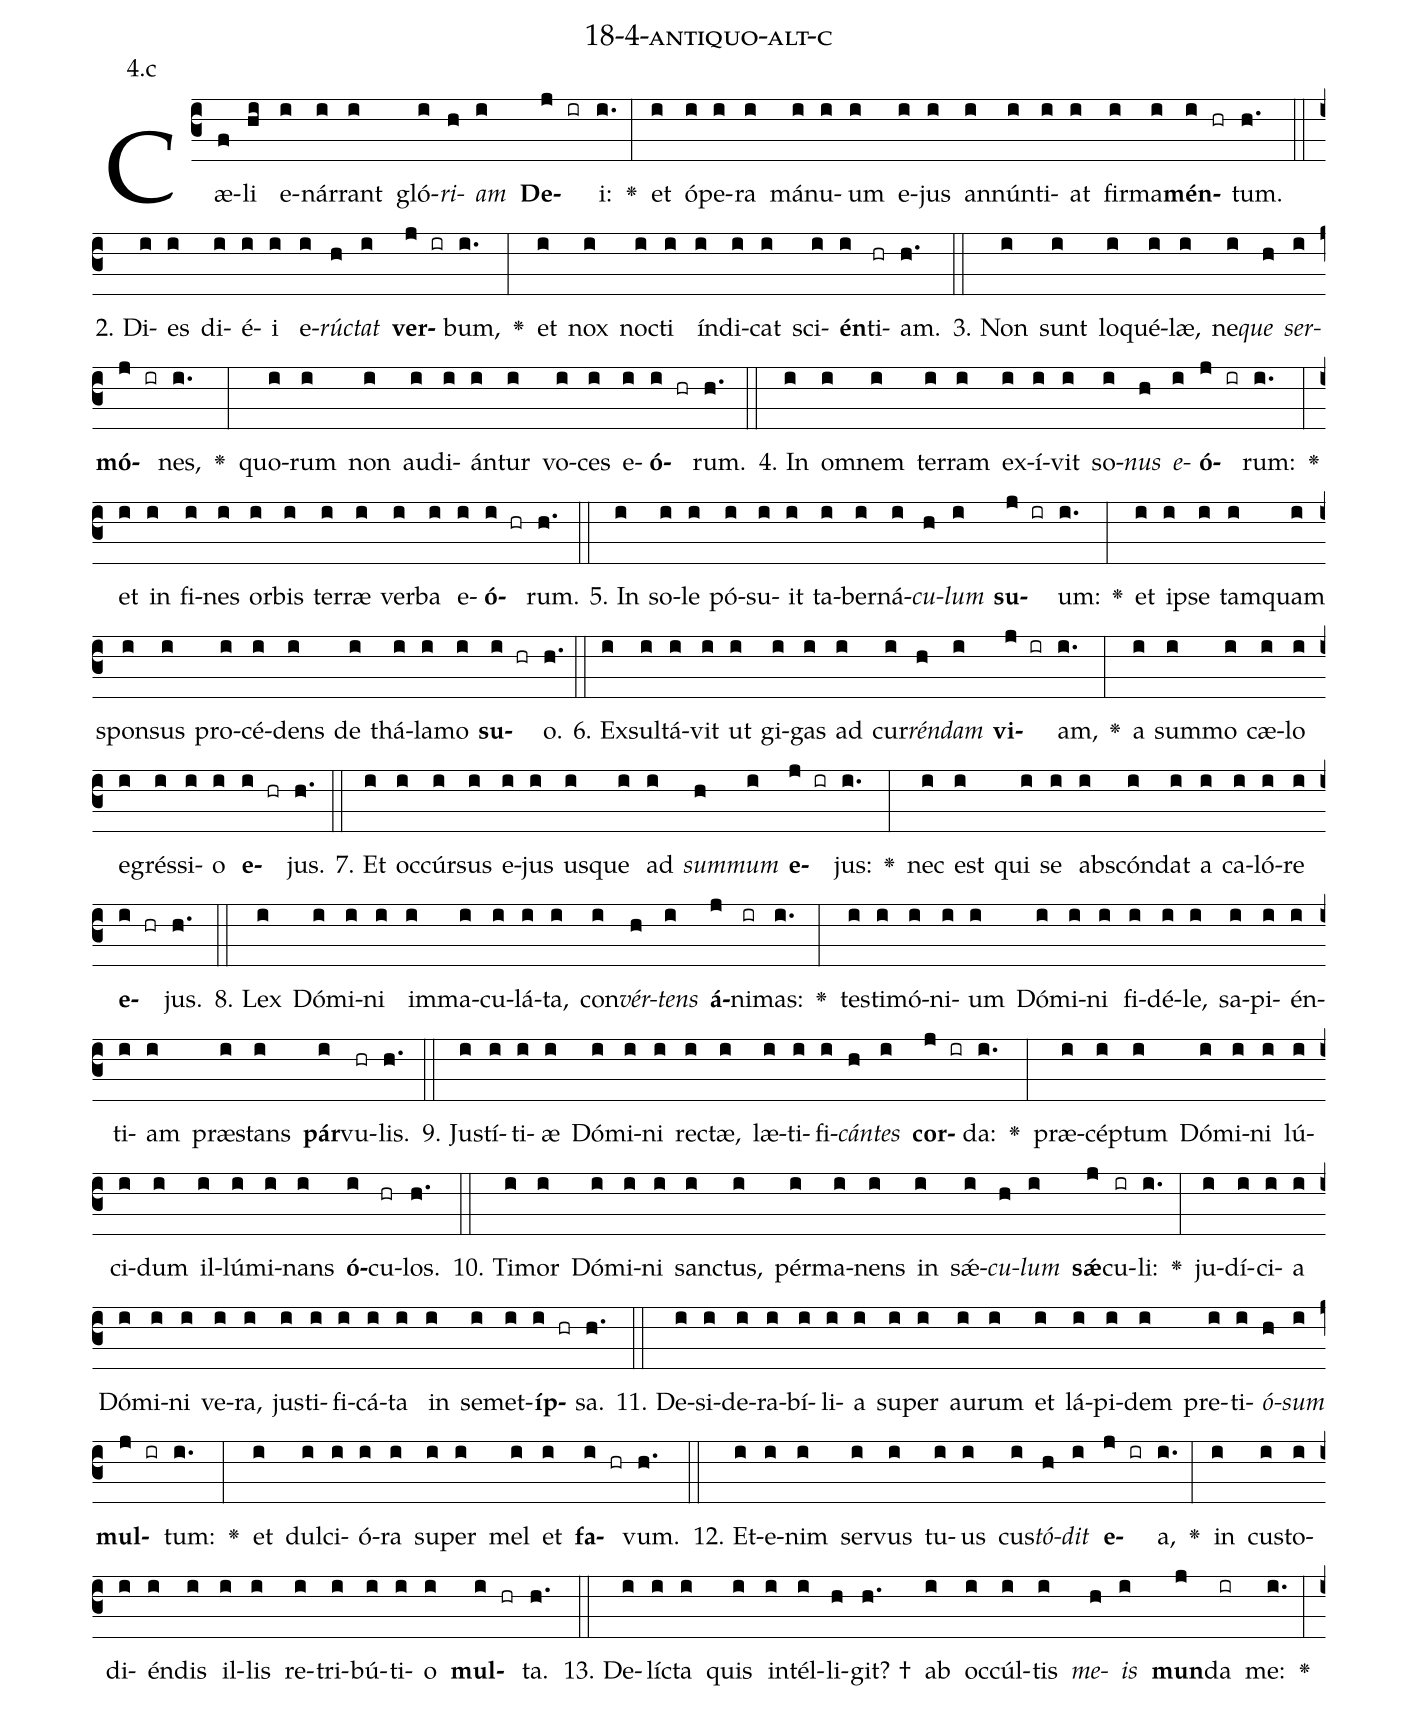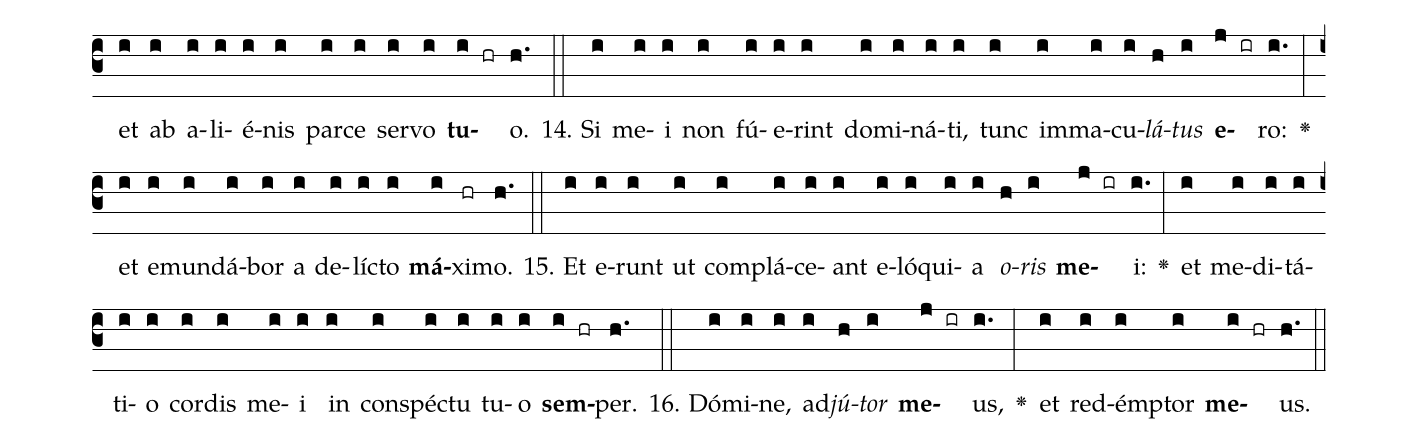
name: 18-4-antiquo-alt-c;
annotation: 4.c;
%%
(c3)Cæ(f)li(hi) e(i)nár(i)rant(i) gló(i)<i>ri</i>(h)<i>am</i>(i) <b>De</b>(j ir)i:(i.) <v>\greheightstar</v>(:) et(i) ó(i)pe(i)ra(i) má(i)nu(i)um(i) e(i)jus(i) an(i)nún(i)ti(i)at(i) fir(i)ma(i)<b>mén</b>(i hr)tum.(h.) (::)
2. Di(i)es(i) di(i)é(i)i(i) e(i)<i>rúc</i>(h)<i>tat</i>(i) <b>ver</b>(j ir)bum,(i.) <v>\greheightstar</v>(:) et(i) nox(i) noc(i)ti(i) ín(i)di(i)cat(i) sci(i)<b>én</b>(i)ti(hr)am.(h.) (::)
3. Non(i) sunt(i) lo(i)qué(i)læ,(i) ne(i)<i>que</i>(h) <i>ser</i>(i)<b>mó</b>(j ir)nes,(i.) <v>\greheightstar</v>(:) quo(i)rum(i) non(i) au(i)di(i)án(i)tur(i) vo(i)ces(i) e(i)<b>ó</b>(i hr)rum.(h.) (::)
4. In(i) om(i)nem(i) ter(i)ram(i) ex(i)í(i)vit(i) so(i)<i>nus</i>(h) <i>e</i>(i)<b>ó</b>(j ir)rum:(i.) <v>\greheightstar</v>(:) et(i) in(i) fi(i)nes(i) or(i)bis(i) ter(i)ræ(i) ver(i)ba(i) e(i)<b>ó</b>(i hr)rum.(h.) (::)
5. In(i) so(i)le(i) pó(i)su(i)it(i) ta(i)ber(i)ná(i)<i>cu</i>(h)<i>lum</i>(i) <b>su</b>(j ir)um:(i.) <v>\greheightstar</v>(:) et(i) ip(i)se(i) tam(i)quam(i) spon(i)sus(i) pro(i)cé(i)dens(i) de(i) thá(i)la(i)mo(i) <b>su</b>(i hr)o.(h.) (::)
6. Ex(i)sul(i)tá(i)vit(i) ut(i) gi(i)gas(i) ad(i) cur(i)<i>rén</i>(h)<i>dam</i>(i) <b>vi</b>(j ir)am,(i.) <v>\greheightstar</v>(:) a(i) sum(i)mo(i) cæ(i)lo(i) e(i)grés(i)si(i)o(i) <b>e</b>(i hr)jus.(h.) (::)
7. Et(i) oc(i)cúr(i)sus(i) e(i)jus(i) us(i)que(i) ad(i) <i>sum</i>(h)<i>mum</i>(i) <b>e</b>(j ir)jus:(i.) <v>\greheightstar</v>(:) nec(i) est(i) qui(i) se(i) abs(i)cón(i)dat(i) a(i) ca(i)ló(i)re(i) <b>e</b>(i hr)jus.(h.) (::)
8. Lex(i) Dó(i)mi(i)ni(i) im(i)ma(i)cu(i)lá(i)ta,(i) con(i)<i>vér</i>(h)<i>tens</i>(i) <b>á</b>(j)ni(ir)mas:(i.) <v>\greheightstar</v>(:) tes(i)ti(i)mó(i)ni(i)um(i) Dó(i)mi(i)ni(i) fi(i)dé(i)le,(i) sa(i)pi(i)én(i)ti(i)am(i) præ(i)stans(i) <b>pár</b>(i)vu(hr)lis.(h.) (::)
9. Jus(i)tí(i)ti(i)æ(i) Dó(i)mi(i)ni(i) rec(i)tæ,(i) læ(i)ti(i)fi(i)<i>cán</i>(h)<i>tes</i>(i) <b>cor</b>(j ir)da:(i.) <v>\greheightstar</v>(:) præ(i)cép(i)tum(i) Dó(i)mi(i)ni(i) lú(i)ci(i)dum(i) il(i)lú(i)mi(i)nans(i) <b>ó</b>(i)cu(hr)los.(h.) (::)
10. Ti(i)mor(i) Dó(i)mi(i)ni(i) sanc(i)tus,(i) pér(i)ma(i)nens(i) in(i) sǽ(i)<i>cu</i>(h)<i>lum</i>(i) <b>sǽ</b>(j)cu(ir)li:(i.) <v>\greheightstar</v>(:) ju(i)dí(i)ci(i)a(i) Dó(i)mi(i)ni(i) ve(i)ra,(i) jus(i)ti(i)fi(i)cá(i)ta(i) in(i) se(i)met(i)<b>íp</b>(i hr)sa.(h.) (::)
11. De(i)si(i)de(i)ra(i)bí(i)li(i)a(i) su(i)per(i) au(i)rum(i) et(i) lá(i)pi(i)dem(i) pre(i)ti(i)<i>ó</i>(h)<i>sum</i>(i) <b>mul</b>(j ir)tum:(i.) <v>\greheightstar</v>(:) et(i) dul(i)ci(i)ó(i)ra(i) su(i)per(i) mel(i) et(i) <b>fa</b>(i hr)vum.(h.) (::)
12. Et(i)e(i)nim(i) ser(i)vus(i) tu(i)us(i) cus(i)<i>tó</i>(h)<i>dit</i>(i) <b>e</b>(j ir)a,(i.) <v>\greheightstar</v>(:) in(i) cus(i)to(i)di(i)én(i)dis(i) il(i)lis(i) re(i)tri(i)bú(i)ti(i)o(i) <b>mul</b>(i hr)ta.(h.) (::)
13. De(i)líc(i)ta(i) quis(i) in(i)tél(i)li(h)git? †(h.) ab(i) oc(i)cúl(i)tis(i) <i>me</i>(h)<i>is</i>(i) <b>mun</b>(j)da(ir) me:(i.) <v>\greheightstar</v>(:) et(i) ab(i) a(i)li(i)é(i)nis(i) par(i)ce(i) ser(i)vo(i) <b>tu</b>(i hr)o.(h.) (::)
14. Si(i) me(i)i(i) non(i) fú(i)e(i)rint(i) do(i)mi(i)ná(i)ti,(i) tunc(i) im(i)ma(i)cu(i)<i>lá</i>(h)<i>tus</i>(i) <b>e</b>(j ir)ro:(i.) <v>\greheightstar</v>(:) et(i) e(i)mun(i)dá(i)bor(i) a(i) de(i)líc(i)to(i) <b>má</b>(i)xi(hr)mo.(h.) (::)
15. Et(i) e(i)runt(i) ut(i) com(i)plá(i)ce(i)ant(i) e(i)ló(i)qui(i)a(i) <i>o</i>(h)<i>ris</i>(i) <b>me</b>(j ir)i:(i.) <v>\greheightstar</v>(:) et(i) me(i)di(i)tá(i)ti(i)o(i) cor(i)dis(i) me(i)i(i) in(i) con(i)spéc(i)tu(i) tu(i)o(i) <b>sem</b>(i hr)per.(h.) (::)
16. Dó(i)mi(i)ne,(i) ad(i)<i>jú</i>(h)<i>tor</i>(i) <b>me</b>(j ir)us,(i.) <v>\greheightstar</v>(:) et(i) red(i)émp(i)tor(i) <b>me</b>(i hr)us.(h.) (::)
